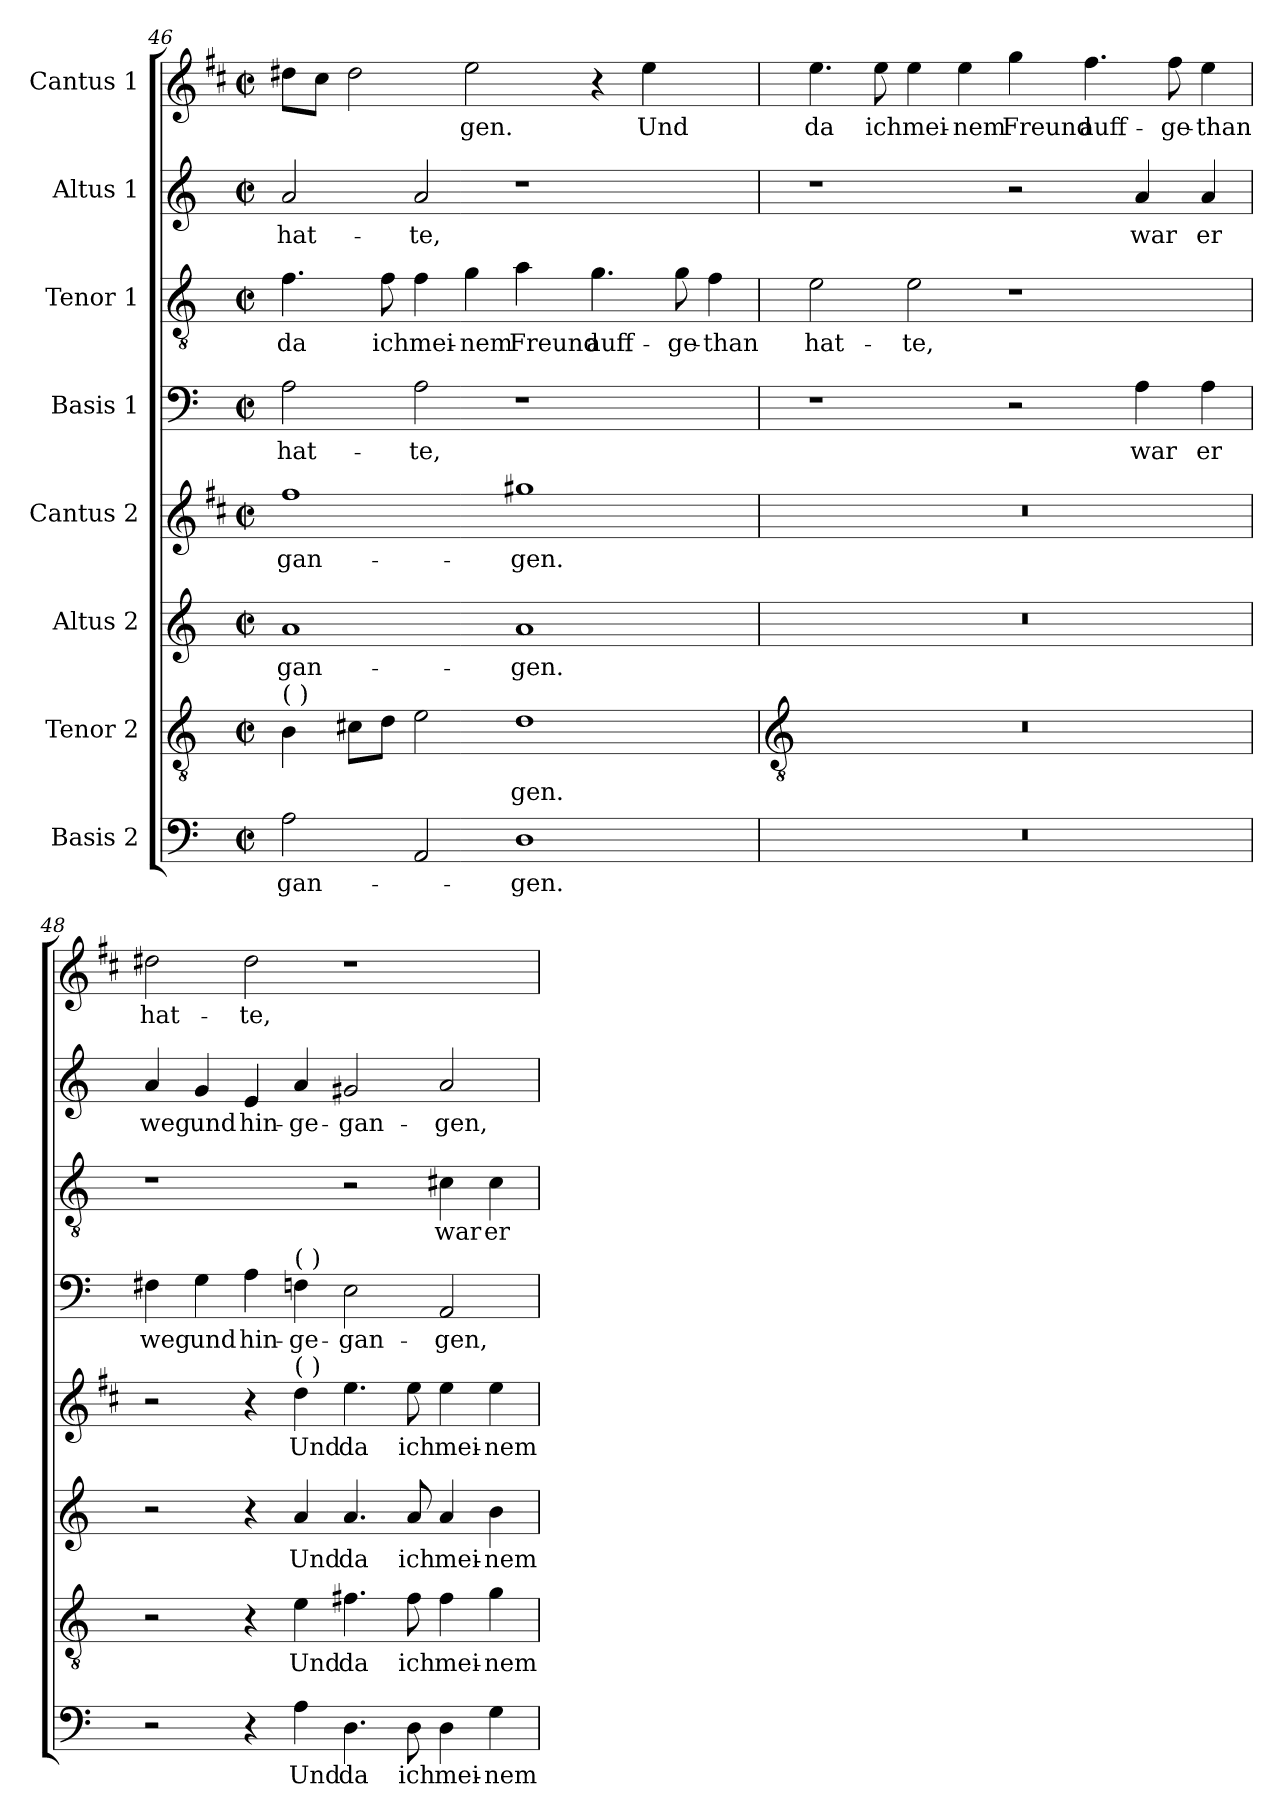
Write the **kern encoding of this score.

**kern	**text	**kern	**text	**kern	**text	**kern	**text	**kern	**text	**kern	**text	**kern	**text	**kern	**text
*part8	*part8	*part7	*part7	*part6	*part6	*part5	*part5	*part4	*part4	*part3	*part3	*part2	*part2	*part1	*part1
*staff8	*staff8	*staff7	*staff7	*staff6	*staff6	*staff5	*staff5	*staff4	*staff4	*staff3	*staff3	*staff2	*staff2	*staff1	*staff1
*I"Basis 2	*	*I"Tenor 2	*	*I"Altus 2	*	*I"Cantus 2	*	*I"Basis 1	*	*I"Tenor 1	*	*I"Altus 1	*	*I"Cantus 1	*
!!LO:LB:g=z
*clefF4	*	*clefGv2	*	*clefG2	*	*clefG2	*	*clefF4	*	*clefGv2	*	*clefG2	*	*clefG2	*
*	*	*	*	*	*	*ITrd1c2	*	*	*	*	*	*	*	*ITrd1c2	*
*k[]	*	*k[]	*	*k[]	*	*k[]	*	*k[]	*	*k[]	*	*k[]	*	*k[]	*
*C:	*	*C:	*	*C:	*	*C:	*	*C:	*	*C:	*	*C:	*	*C:	*
*M4/2	*	*M4/2	*	*M4/2	*	*M4/2	*	*M4/2	*	*M4/2	*	*M4/2	*	*M4/2	*
*met(c|)	*	*met(c|)	*	*met(c|)	*	*met(c|)	*	*met(c|)	*	*met(c|)	*	*met(c|)	*	*met(c|)	*
=46	=46	=46	=46	=46	=46	=46	=46	=46	=46	=46	=46	=46	=46	=46	=46
!	!	!LO:TX:a:t=(  )	!	!	!	!	!	!	!	!	!	!	!	!	!
!	!LO:LY:b	!	!	!	!LO:LY:b	!	!LO:LY:b	!	!LO:LY:b	!	!LO:LY:b	!	!LO:LY:b	!	!
2A	-gan-	4B	.	1a	-gan-	1ee	-gan-	2A	hat-	4.f	da	2a	hat-	8cc#XL	.
.	.	.	.	.	.	.	.	.	.	.	.	.	.	8bJ	.
.	.	8c#XL	.	.	.	.	.	.	.	.	.	.	.	2cc#	.
!	!	!	!	!	!	!	!	!	!	!	!LO:LY:b	!	!	!	!
.	.	8dJ	.	.	.	.	.	.	.	8f	ich	.	.	.	.
!	!	!	!	!	!	!	!	!	!LO:LY:b	!	!LO:LY:b	!	!LO:LY:b	!	!
2AA	.	2e	.	.	.	.	.	2A	-te,	4f	mei-	2a	-te,	.	.
!	!	!	!	!	!	!	!	!	!	!	!LO:LY:b	!	!	!	!LO:LY:b
.	.	.	.	.	.	.	.	.	.	4g	-nem	.	.	2dd	-gen.
!	!LO:LY:b	!	!LO:LY:b	!	!LO:LY:b	!	!LO:LY:b	!	!	!	!LO:LY:b	!	!	!	!
1D	-gen.	1d	-gen.	1a	-gen.	1ff#X	-gen.	1r	.	4a	Freund	1r	.	.	.
!	!	!	!	!	!	!	!	!	!	!	!LO:LY:b	!	!	!	!
.	.	.	.	.	.	.	.	.	.	4.g	auff-	.	.	4r	.
!	!	!	!	!	!	!	!	!	!	!	!	!	!	!	!LO:LY:b
.	.	.	.	.	.	.	.	.	.	.	.	.	.	4dd	Und
!	!	!	!	!	!	!	!	!	!	!	!LO:LY:b	!	!	!	!
.	.	.	.	.	.	.	.	.	.	8g	-ge-	.	.	.	.
!	!	!	!	!	!	!	!	!	!	!	!LO:LY:b	!	!	!	!
.	.	.	.	.	.	.	.	.	.	4f	-than	.	.	4ryy	.
!!LO:LB:g=z
=47	=47	=47	=47	=47	=47	=47	=47	=47	=47	=47	=47	=47	=47	=47	=47
*	*	*clefGv2	*	*	*	*	*	*	*	*	*	*	*	*	*
!	!	!	!	!	!	!	!	!	!	!	!LO:LY:b	!	!	!	!LO:LY:b
0r	.	0r	.	0r	.	0r	.	1r	.	2e	hat-	1r	.	4.dd	da
!	!	!	!	!	!	!	!	!	!	!	!	!	!	!	!LO:LY:b
.	.	.	.	.	.	.	.	.	.	.	.	.	.	8dd	ich
!	!	!	!	!	!	!	!	!	!	!	!LO:LY:b	!	!	!	!LO:LY:b
.	.	.	.	.	.	.	.	.	.	2e	-te,	.	.	4dd	mei-
!	!	!	!	!	!	!	!	!	!	!	!	!	!	!	!LO:LY:b
.	.	.	.	.	.	.	.	.	.	.	.	.	.	4dd	-nem
!	!	!	!	!	!	!	!	!	!	!	!	!	!	!	!LO:LY:b
.	.	.	.	.	.	.	.	2r	.	1r	.	2r	.	4ff	Freund
!	!	!	!	!	!	!	!	!	!	!	!	!	!	!	!LO:LY:b
.	.	.	.	.	.	.	.	.	.	.	.	.	.	4.ee	auff-
!	!	!	!	!	!	!	!	!	!LO:LY:b	!	!	!	!LO:LY:b	!	!
.	.	.	.	.	.	.	.	4A	war	.	.	4a	war	.	.
!	!	!	!	!	!	!	!	!	!	!	!	!	!	!	!LO:LY:b
.	.	.	.	.	.	.	.	.	.	.	.	.	.	8ee	-ge-
!	!	!	!	!	!	!	!	!	!LO:LY:b	!	!	!	!LO:LY:b	!	!LO:LY:b
.	.	.	.	.	.	.	.	4A	er	.	.	4a	er	4dd	-than
!!LO:LB:g=z
=48	=48	=48	=48	=48	=48	=48	=48	=48	=48	=48	=48	=48	=48	=48	=48
!	!	!	!	!	!	!	!	!	!LO:LY:b	!	!	!	!LO:LY:b	!	!LO:LY:b
2r	.	2r	.	2r	.	2r	.	4F#X	weg	1r	.	4a	weg	2cc#X	hat-
!	!	!	!	!	!	!	!	!	!LO:LY:b	!	!	!	!LO:LY:b	!	!
.	.	.	.	.	.	.	.	4G	und	.	.	4g	und	.	.
!	!	!	!	!	!	!	!	!	!LO:LY:b	!	!	!	!LO:LY:b	!	!LO:LY:b
4r	.	4r	.	4r	.	4r	.	4A	hin-	.	.	4e	hin-	2cc#	-te,
!	!	!	!	!	!	!	!	!LO:TX:a:t=(  )	!	!	!	!	!	!	!
!	!	!	!	!	!	!LO:TX:a:t=(  )	!	!	!	!	!	!	!	!	!
!	!LO:LY:b	!	!LO:LY:b	!	!LO:LY:b	!	!LO:LY:b	!	!LO:LY:b	!	!	!	!LO:LY:b	!	!
4A	Und	4e	Und	4a	Und	4cc	Und	4F	-ge-	.	.	4a	-ge-	.	.
!	!LO:LY:b	!	!LO:LY:b	!	!LO:LY:b	!	!LO:LY:b	!	!LO:LY:b	!	!	!	!LO:LY:b	!	!
4.D	da	4.f#X	da	4.a	da	4.dd	da	2E	-gan-	2r	.	2g#X	-gan-	1r	.
!	!LO:LY:b	!	!LO:LY:b	!	!LO:LY:b	!	!LO:LY:b	!	!	!	!	!	!	!	!
8D	ich	8f#	ich	8a	ich	8dd	ich	.	.	.	.	.	.	.	.
!	!LO:LY:b	!	!LO:LY:b	!	!LO:LY:b	!	!LO:LY:b	!	!LO:LY:b	!	!LO:LY:b	!	!LO:LY:b	!	!
4D	mei-	4f#	mei-	4a	mei-	4dd	mei-	2AA	-gen,	4c#X	war	2a	-gen,	.	.
!	!LO:LY:b	!	!LO:LY:b	!	!LO:LY:b	!	!LO:LY:b	!	!	!	!LO:LY:b	!	!	!	!
4G	-nem	4g	-nem	4b	-nem	4dd	-nem	.	.	4c#	er	.	.	.	.
=	=	=	=	=	=	=	=	=	=	=	=	=	=	=	=
*-	*-	*-	*-	*-	*-	*-	*-	*-	*-	*-	*-	*-	*-	*-	*-
